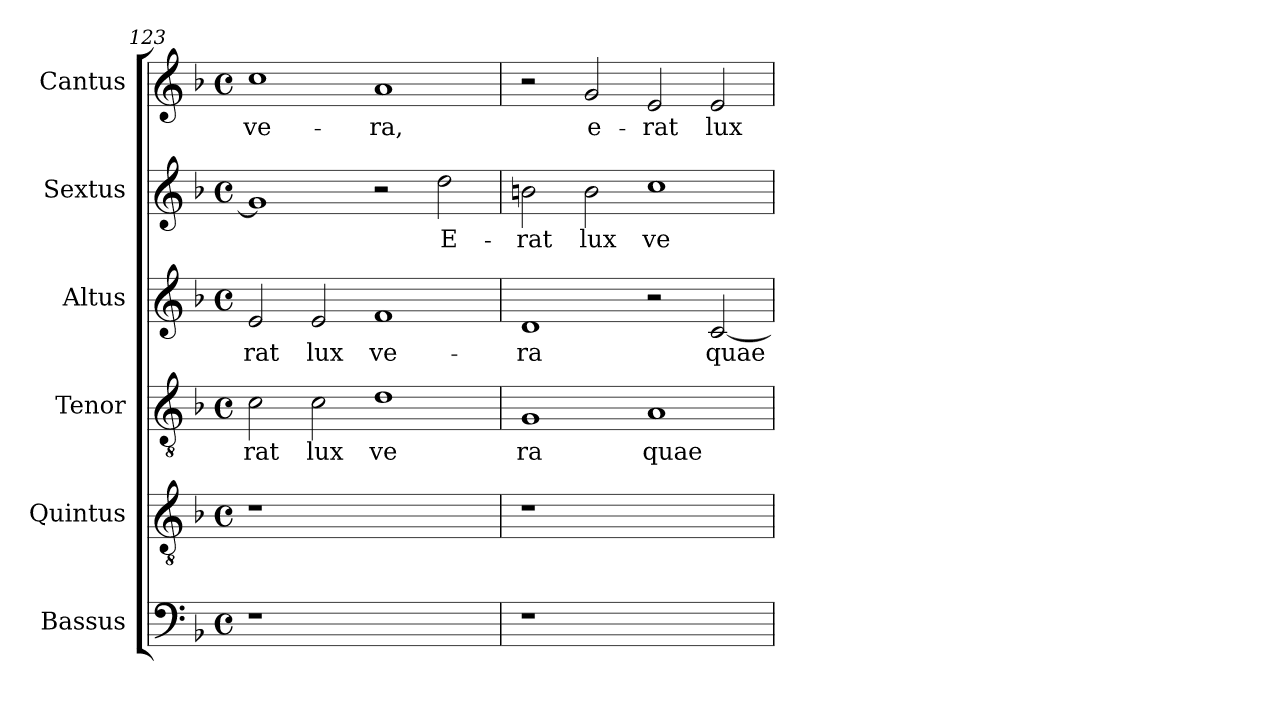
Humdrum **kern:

**kern	**kern	**kern	**text	**kern	**text	**kern	**text	**kern	**text
*part6	*part5	*part4	*part4	*part3	*part3	*part2	*part2	*part1	*part1
*staff6	*staff5	*staff4	*staff4	*staff3	*staff3	*staff2	*staff2	*staff1	*staff1
*I"Bassus	*I"Quintus	*I"Tenor	*	*I"Altus	*	*I"Sextus	*	*I"Cantus	*
*I'Bassus	*I'Quintus	*I'Tenor	*	*I'Altus	*	*I'Sextus	*	*I'Cantus	*
*clefF4	*clefGv2	*clefGv2	*	*clefG2	*	*clefG2	*	*clefG2	*
*k[b-]	*k[b-]	*k[b-]	*	*k[b-]	*	*k[b-]	*	*k[b-]	*
*F:	*F:	*F:	*	*F:	*	*F:	*	*F:	*
*M4/4	*M4/4	*M4/4	*	*M4/4	*	*M4/4	*	*M4/4	*
*met(c)	*met(c)	*met(c)	*	*met(c)	*	*met(c)	*	*met(c)	*
=123	=123	=123	=123	=123	=123	=123	=123	=123	=123
!	!	!	!LO:LY:b:cj	!	!LO:LY:b:cj	!	!	!	!LO:LY:b:cj
1r	1r	2c\	rat	2e/	-rat	1g]	.	1cc	ve-
!	!	!	!LO:LY:b:cj	!	!LO:LY:b:cj	!	!	!	!
.	.	2c\	lux	2e/	lux	.	.	.	.
!	!	!	!LO:LY:b:cj	!	!LO:LY:b:cj	!	!	!	!LO:LY:b:cj
1ryy	1ryy	1d	ve	1f	ve-	2r	.	1a	-ra,
!	!	!	!	!	!	!	!LO:LY:b:cj	!	!
.	.	.	.	.	.	2dd\	E-	.	.
=124	=124	=124	=124	=124	=124	=124	=124	=124	=124
!	!	!	!LO:LY:b:cj	!	!LO:LY:b:cj	!	!LO:LY:b:cj	!	!
1r	1r	1G	ra	1d	-ra	2bn\	-rat	2r	.
!	!	!	!	!	!	!	!LO:LY:b:cj	!	!LO:LY:b:cj
.	.	.	.	.	.	2b\	lux	2g/	e-
!	!	!	!LO:LY:b:cj	!	!	!	!LO:LY:b:cj	!	!LO:LY:b:cj
1ryy	1ryy	1A	quae	2r	.	1cc	ve-	2e/	-rat
!	!	!	!	!	!LO:LY:b	!	!	!	!LO:LY:b:cj
.	.	.	.	[<2c/	quae	.	.	2e/	lux
=	=	=	=	=	=	=	=	=	=
*-	*-	*-	*-	*-	*-	*-	*-	*-	*-
